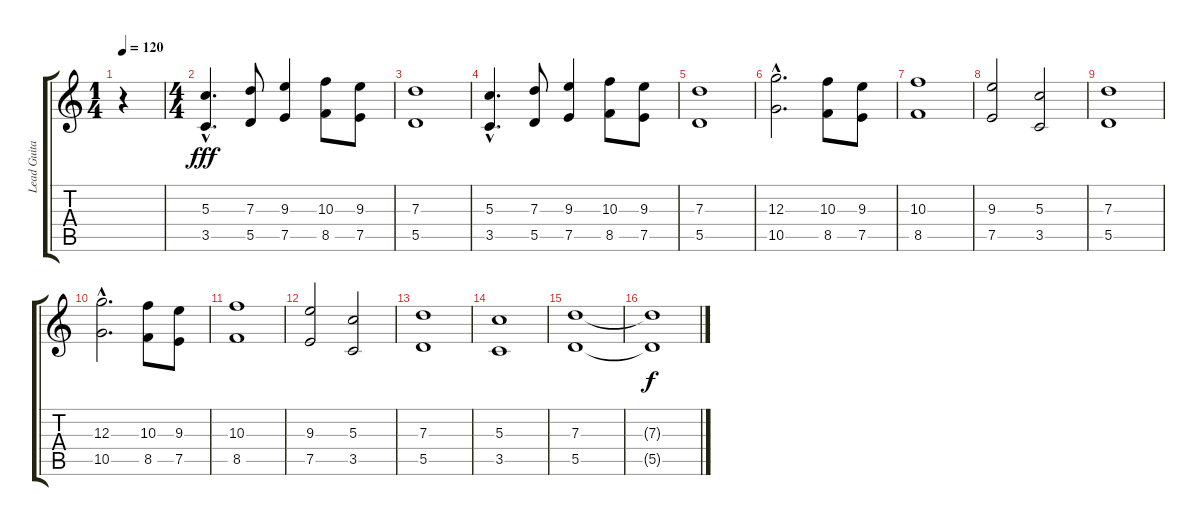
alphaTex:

\track ("Lead Guitar" "Lead Guita") {instrument distortionguitar}
\staff {score tabs}
\tuning (E4 B3 G3 D3 A2 D2) {hide}
\ts (1 4)
\tempo 120
\clef g2
\ks c
r.4{dy fff instrument distortionguitar} |
\ts (4 4)
(5.3{hac} 3.5{hac}).4{d instrument electricguitarclean} (7.3 5.5).8 (9.3 7.5).4 (10.3 8.5).8 (9.3 7.5).8 |
(7.3 5.5).1 |
(5.3{hac} 3.5{hac}).4{d} (7.3 5.5).8 (9.3 7.5).4 (10.3 8.5).8 (9.3 7.5).8 |
(7.3 5.5).1 |
(12.3{hac} 10.5{hac}).2{d} (10.3 8.5).8 (9.3 7.5).8 |
(10.3 8.5).1 |
(9.3 7.5).2 (5.3 3.5).2 |
(7.3 5.5).1 |
(12.3{hac} 10.5{hac}).2{d} (10.3 8.5).8 (9.3 7.5).8 |
(10.3 8.5).1 |
(9.3 7.5).2 (5.3 3.5).2 |
(7.3 5.5).1 |
(5.3 3.5).1 |
(7.3 5.5).1 |
(7.3{t} 5.5{t}).1{dy f}
